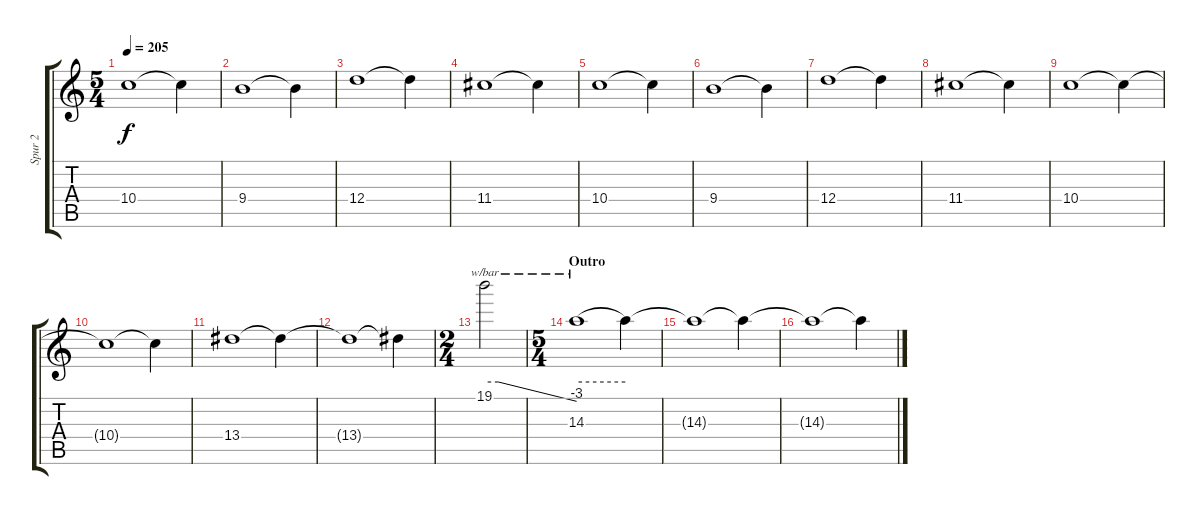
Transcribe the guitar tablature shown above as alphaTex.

\track ("Spur 2" "Spur 2") {instrument distortionguitar}
\staff {score tabs}
\tuning (E4 B3 G3 D3 A2 E2) {hide}
\ts (5 4)
\tempo 205
\clef g2
\ks c
10.4.1{dy f} 10.4{t}.4 |
9.4.1 9.4{t}.4 |
12.4.1 12.4{t}.4 |
11.4.1 11.4{t}.4 |
10.4.1 10.4{t}.4 |
9.4.1 9.4{t}.4 |
12.4.1 12.4{t}.4 |
11.4.1 11.4{t}.4 |
10.4.1 10.4{t}.4 |
10.4{t}.1 10.4{t}.4 |
13.4.1 13.4{t}.4 |
13.4{t}.1 13.4{t}.4 |
\ts (2 4)
19.1.2{tbe (custom default 0 0 9 0 60 -12)} |
\ts (5 4)
\section ("" "Outro")
14.3.1{tbe (hold default 0 0 60 0)} 14.3{t}.4 |
14.3{t}.1 14.3{t}.4 |
14.3{t}.1 14.3{t}.4
